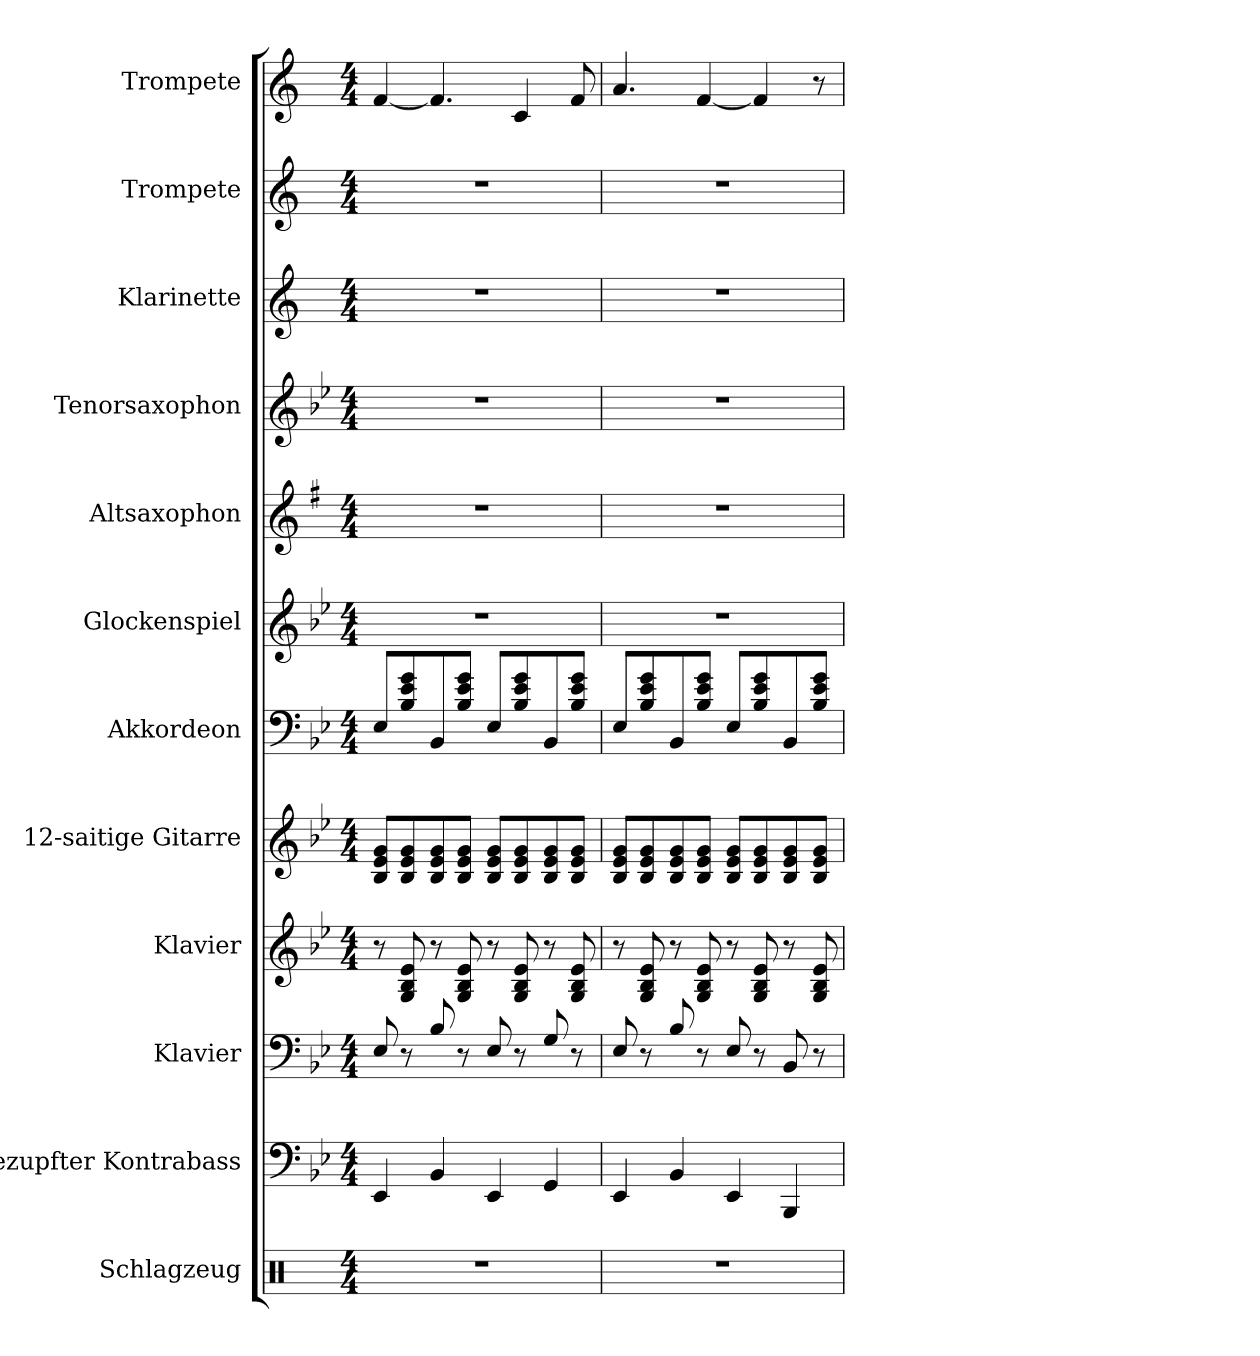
**kern	**kern	**kern	**kern	**kern	**kern	**kern	**kern	**kern	**kern	**kern	**kern
*part12	*part11	*part10	*part9	*part8	*part7	*part6	*part5	*part4	*part3	*part2	*part1
*staff12	*staff11	*staff10	*staff9	*staff8	*staff7	*staff6	*staff5	*staff4	*staff3	*staff2	*staff1
*I"Schlagzeug	*I"Gezupfter Kontrabass	*I"Klavier	*I"Klavier	*I"12-saitige Gitarre	*I"Akkordeon	*I"Glockenspiel	*I"Altsaxophon	*I"Tenorsaxophon	*I"Klarinette	*I"Trompete	*I"Trompete
*I'Schlgz.	*	*	*	*	*	*I'Gsp	*I'A.sax.	*I'T Sax	*	*I'Tpt	*I'Tpt
*clefX	*clefF4	*clefF4	*clefG2	*clefG2	*clefF4	*clefG2	*clefG2	*clefG2	*clefG2	*clefG2	*clefG2
*	*ITrd-7c-12	*	*	*ITrd-7c-12	*	*ITrd7c12	*ITrd5c9	*ITrd8c14	*ITrd1c2	*ITrd1c2	*ITrd1c2
*k[]	*k[b-e-]	*k[b-e-]	*k[b-e-]	*k[b-e-]	*k[b-e-]	*k[b-e-]	*k[b-e-]	*k[b-e-]	*k[b-e-]	*k[b-e-]	*k[b-e-]
*M4/4	*M4/4	*M4/4	*M4/4	*M4/4	*M4/4	*M4/4	*M4/4	*M4/4	*M4/4	*M4/4	*M4/4
=1	=1	=1	=1	=1	=1	=1	=1	=1	=1	=1	=1
1r	4E-/	8E-/	8r	8b-/ 8ee-/ 8gg/L	8E-/L	1r	1r	1r	1r	1r	[4e-/
.	.	8r	8G/ 8B-/ 8e-/	8b-/ 8ee-/ 8gg/	8B-/ 8e-/ 8g/	.	.	.	.	.	.
.	4B-/	8B-/	8r	8b-/ 8ee-/ 8gg/	8BB-/	.	.	.	.	.	4.e-/]
.	.	8r	8G/ 8B-/ 8e-/	8b-/ 8ee-/ 8gg/J	8B-/ 8e-/ 8g/J	.	.	.	.	.	.
.	4E-/	8E-/	8r	8b-/ 8ee-/ 8gg/L	8E-/L	.	.	.	.	.	.
.	.	8r	8G/ 8B-/ 8e-/	8b-/ 8ee-/ 8gg/	8B-/ 8e-/ 8g/	.	.	.	.	.	4B-/
.	4G/	8G/	8r	8b-/ 8ee-/ 8gg/	8BB-/	.	.	.	.	.	.
.	.	8r	8G/ 8B-/ 8e-/	8b-/ 8ee-/ 8gg/J	8B-/ 8e-/ 8g/J	.	.	.	.	.	8e-/
=2	=2	=2	=2	=2	=2	=2	=2	=2	=2	=2	=2
1r	4E-/	8E-/	8r	8b-/ 8ee-/ 8gg/L	8E-/L	1r	1r	1r	1r	1r	4.g/
.	.	8r	8G/ 8B-/ 8e-/	8b-/ 8ee-/ 8gg/	8B-/ 8e-/ 8g/	.	.	.	.	.	.
.	4B-/	8B-/	8r	8b-/ 8ee-/ 8gg/	8BB-/	.	.	.	.	.	.
.	.	8r	8G/ 8B-/ 8e-/	8b-/ 8ee-/ 8gg/J	8B-/ 8e-/ 8g/J	.	.	.	.	.	[4e-/
.	4E-/	8E-/	8r	8b-/ 8ee-/ 8gg/L	8E-/L	.	.	.	.	.	.
.	.	8r	8G/ 8B-/ 8e-/	8b-/ 8ee-/ 8gg/	8B-/ 8e-/ 8g/	.	.	.	.	.	4e-/]
.	4BB-/	8BB-/	8r	8b-/ 8ee-/ 8gg/	8BB-/	.	.	.	.	.	.
.	.	8r	8G/ 8B-/ 8e-/	8b-/ 8ee-/ 8gg/J	8B-/ 8e-/ 8g/J	.	.	.	.	.	8r
=	=	=	=	=	=	=	=	=	=	=	=
*-	*-	*-	*-	*-	*-	*-	*-	*-	*-	*-	*-
